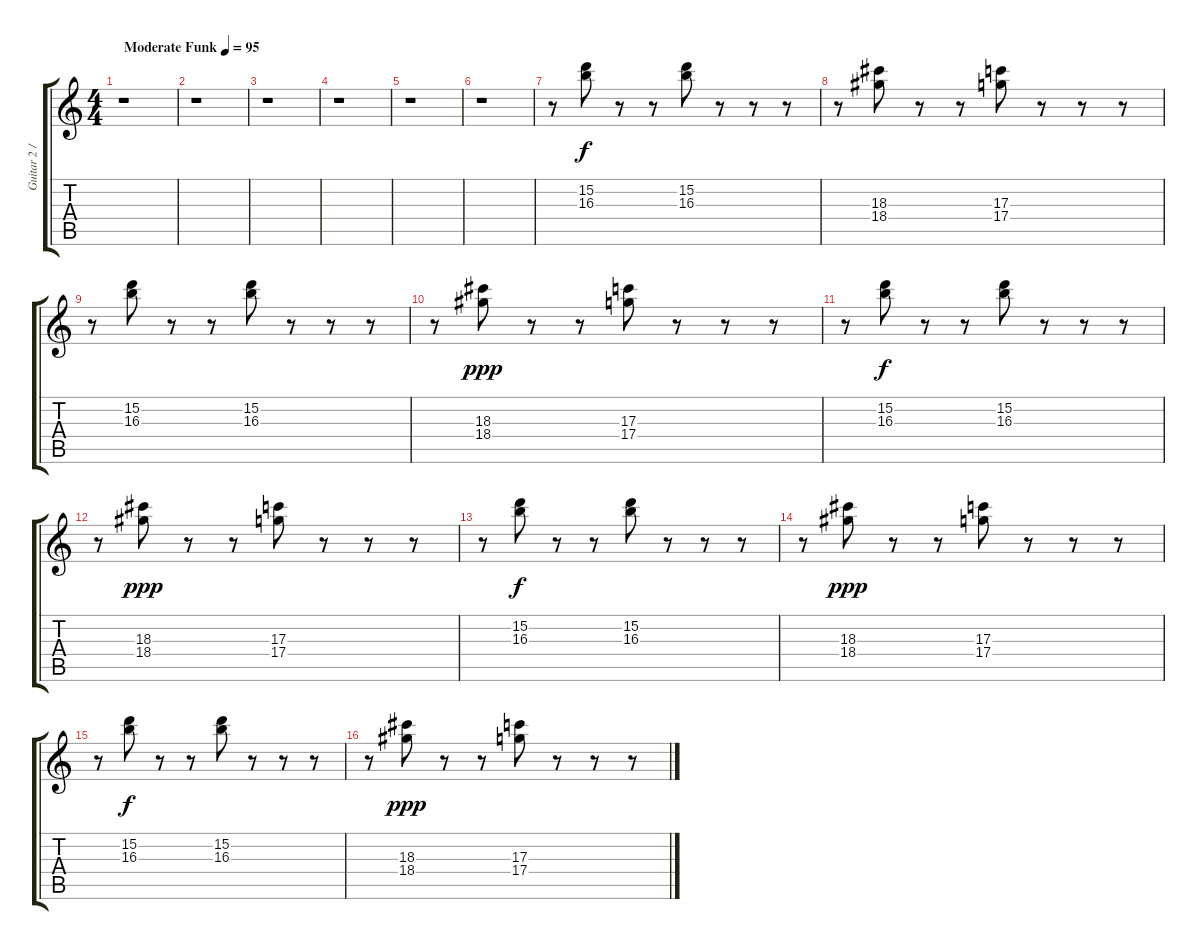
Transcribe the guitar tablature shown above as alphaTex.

\track ("Guitar 2 / Background" "Guitar 2 /") {instrument acousticguitarsteel}
\staff {score tabs}
\tuning (E4 B3 G3 D3 A2 E2) {hide}
\ts (4 4)
\tempo (95 "Moderate Funk")
\clef g2
\ks c
r.1{dy f instrument acousticguitarsteel} |
r.1 |
r.1 |
r.1 |
r.1 |
r.1 |
r.8 (15.2 16.3).8 r.8 r.8 (15.2 16.3).8 r.8 r.8 r.8 |
r.8 (18.3 18.4).8 r.8 r.8 (17.3 17.4).8 r.8 r.8 r.8 |
r.8 (15.2 16.3).8 r.8 r.8 (15.2 16.3).8 r.8 r.8 r.8 |
r.8 (18.3 18.4).8{dy ppp} r.8 r.8 (17.3 17.4).8 r.8 r.8 r.8 |
r.8 (15.2 16.3).8{dy f} r.8 r.8 (15.2 16.3).8 r.8 r.8 r.8 |
r.8 (18.3 18.4).8{dy ppp} r.8 r.8 (17.3 17.4).8 r.8 r.8 r.8 |
r.8 (15.2 16.3).8{dy f} r.8 r.8 (15.2 16.3).8 r.8 r.8 r.8 |
r.8 (18.3 18.4).8{dy ppp} r.8 r.8 (17.3 17.4).8 r.8 r.8 r.8 |
r.8 (15.2 16.3).8{dy f} r.8 r.8 (15.2 16.3).8 r.8 r.8 r.8 |
r.8 (18.3 18.4).8{dy ppp} r.8 r.8 (17.3 17.4).8 r.8 r.8 r.8
